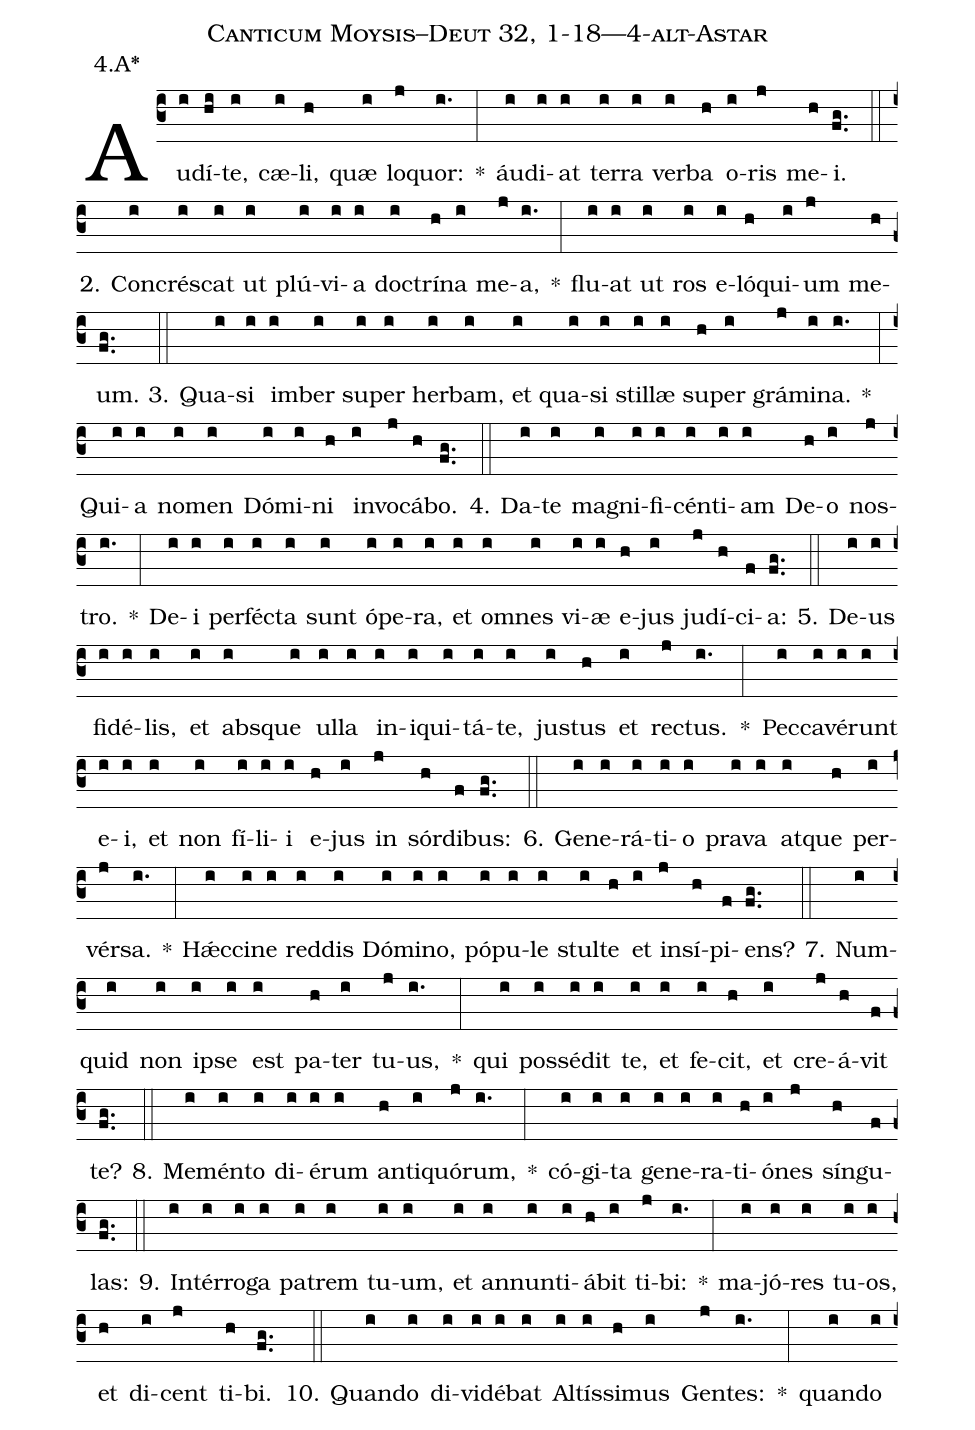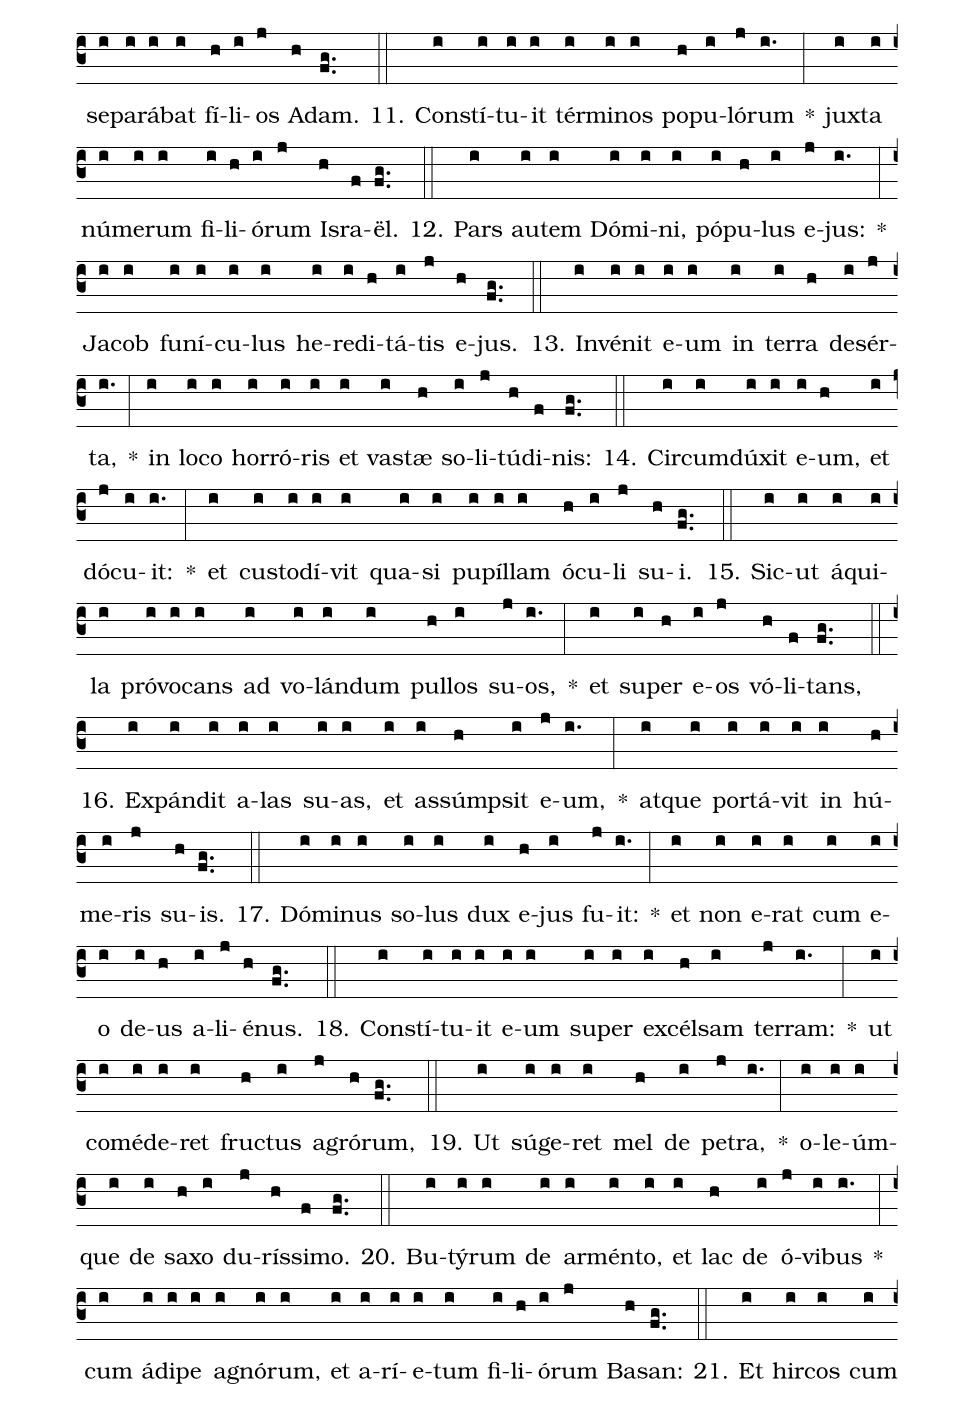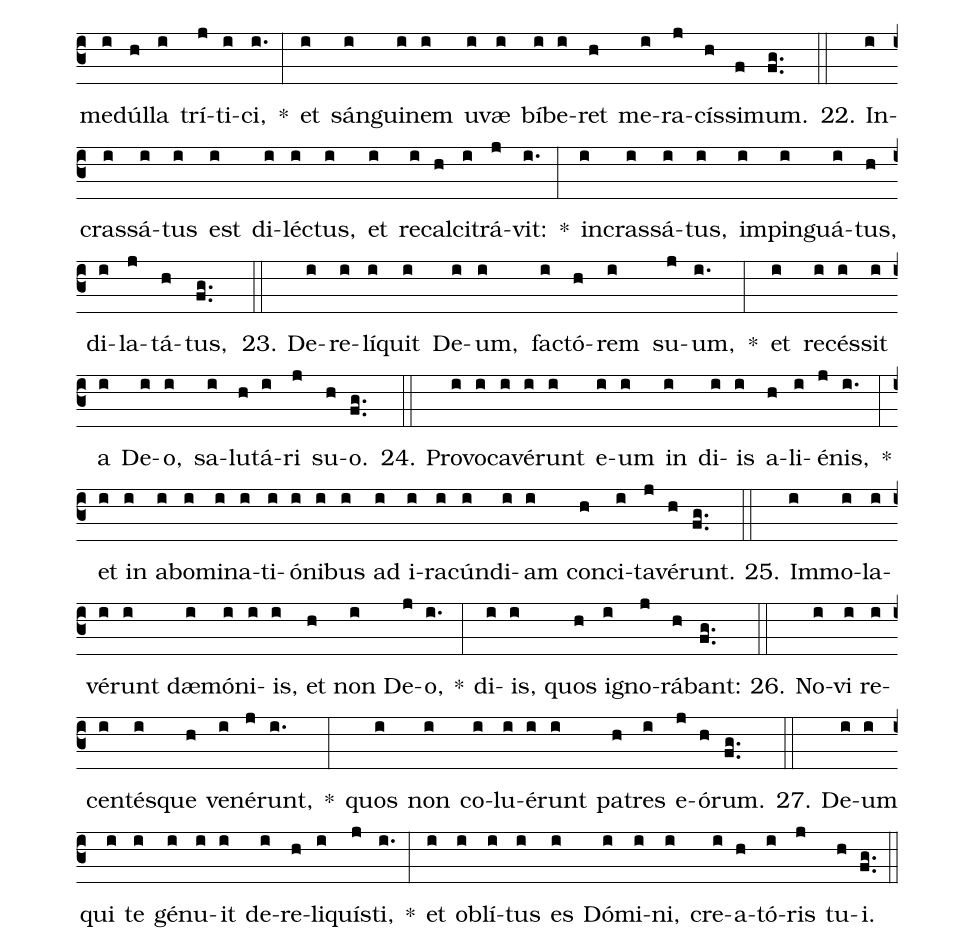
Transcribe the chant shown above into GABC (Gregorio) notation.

name: Canticum Moysis--Deut 32, 1-18---4-alt-Astar;
annotation: 4.A*;
%%
(c3)Au(i)dí(hi)te,(i) cæ(i)li,(h) quæ(i) lo(j)quor:(i.) *(:) áu(i)di(i)at(i) ter(i)ra(i) ver(i)ba(h) o(i)ris(j) me(h)i.(fg..) (::)
2. Con(i)crés(i)cat(i) ut(i) plú(i)vi(i)a(i) doc(i)trí(h)na(i) me(j)a,(i.) *(:) flu(i)at(i) ut(i) ros(i) e(i)ló(h)qui(i)um(j) me(h)um.(fg..) (::)
3. Qua(i)si(i) im(i)ber(i) su(i)per(i) her(i)bam,(i) et(i) qua(i)si(i) stil(i)læ(i) su(h)per(i) grá(j)mi(i)na.(i.) *(:) Qui(i)a(i) no(i)men(i) Dó(i)mi(i)ni(h) in(i)vo(j)cá(h)bo.(fg..) (::)
4. Da(i)te(i) ma(i)gni(i)fi(i)cén(i)ti(i)am(i) De(h)o(i) nos(j)tro.(i.) *(:) De(i)i(i) per(i)féc(i)ta(i) sunt(i) ó(i)pe(i)ra,(i) et(i) om(i)nes(i) vi(i)æ(i) e(h)jus(i) ju(j)dí(h)ci(f)a:(fg..) (::)
5. De(i)us(i) fi(i)dé(i)lis,(i) et(i) abs(i)que(i) ul(i)la(i) in(i)i(i)qui(i)tá(i)te,(i) jus(i)tus(h) et(i) rec(j)tus.(i.) *(:) Pec(i)ca(i)vé(i)runt(i) e(i)i,(i) et(i) non(i) fí(i)li(i)i(i) e(h)jus(i) in(j) sór(h)di(f)bus:(fg..) (::)
6. Ge(i)ne(i)rá(i)ti(i)o(i) pra(i)va(i) at(i)que(h) per(i)vér(j)sa.(i.) *(:) Hǽc(i)ci(i)ne(i) red(i)dis(i) Dó(i)mi(i)no,(i) pó(i)pu(i)le(i) stul(i)te(h) et(i) in(j)sí(h)pi(f)ens?(fg..) (::)
7. Num(i)quid(i) non(i) ip(i)se(i) est(i) pa(h)ter(i) tu(j)us,(i.) *(:) qui(i) pos(i)sé(i)dit(i) te,(i) et(i) fe(i)cit,(h) et(i) cre(j)á(h)vit(f) te?(fg..) (::)
8. Me(i)mén(i)to(i) di(i)é(i)rum(i) an(h)ti(i)quó(j)rum,(i.) *(:) có(i)gi(i)ta(i) ge(i)ne(i)ra(i)ti(h)ó(i)nes(j) sín(h)gu(f)las:(fg..) (::)
9. In(i)tér(i)ro(i)ga(i) pa(i)trem(i) tu(i)um,(i) et(i) an(i)nun(i)ti(i)á(h)bit(i) ti(j)bi:(i.) *(:) ma(i)jó(i)res(i) tu(i)os,(i) et(h) di(i)cent(j) ti(h)bi.(fg..) (::)
10. Quan(i)do(i) di(i)vi(i)dé(i)bat(i) Al(i)tís(i)si(h)mus(i) Gen(j)tes:(i.) *(:) quan(i)do(i) se(i)pa(i)rá(i)bat(i) fí(h)li(i)os(j) A(h)dam.(fg..) (::)
11. Con(i)stí(i)tu(i)it(i) tér(i)mi(i)nos(i) po(h)pu(i)ló(j)rum(i.) *(:) jux(i)ta(i) nú(i)me(i)rum(i) fi(i)li(h)ó(i)rum(j) Is(h)ra(f)ël.(fg..) (::)
12. Pars(i) au(i)tem(i) Dó(i)mi(i)ni,(i) pó(i)pu(h)lus(i) e(j)jus:(i.) *(:) Ja(i)cob(i) fu(i)ní(i)cu(i)lus(i) he(i)re(i)di(h)tá(i)tis(j) e(h)jus.(fg..) (::)
13. In(i)vé(i)nit(i) e(i)um(i) in(i) ter(i)ra(h) de(i)sér(j)ta,(i.) *(:) in(i) lo(i)co(i) hor(i)ró(i)ris(i) et(i) vas(i)tæ(h) so(i)li(j)tú(h)di(f)nis:(fg..) (::)
14. Cir(i)cum(i)dú(i)xit(i) e(i)um,(h) et(i) dó(j)cu(i)it:(i.) *(:) et(i) cus(i)to(i)dí(i)vit(i) qua(i)si(i) pu(i)píl(i)lam(i) ó(h)cu(i)li(j) su(h)i.(fg..) (::)
15. Sic(i)ut(i) á(i)qui(i)la(i) pró(i)vo(i)cans(i) ad(i) vo(i)lán(i)dum(i) pul(h)los(i) su(j)os,(i.) *(:) et(i) su(i)per(h) e(i)os(j) vó(h)li(f)tans,(fg..) (::)
16. Ex(i)pán(i)dit(i) a(i)las(i) su(i)as,(i) et(i) as(i)súmp(h)sit(i) e(j)um,(i.) *(:) at(i)que(i) por(i)tá(i)vit(i) in(i) hú(h)me(i)ris(j) su(h)is.(fg..) (::)
17. Dó(i)mi(i)nus(i) so(i)lus(i) dux(i) e(h)jus(i) fu(j)it:(i.) *(:) et(i) non(i) e(i)rat(i) cum(i) e(i)o(i) de(i)us(h) a(i)li(j)é(h)nus.(fg..) (::)
18. Con(i)stí(i)tu(i)it(i) e(i)um(i) su(i)per(i) ex(i)cél(h)sam(i) ter(j)ram:(i.) *(:) ut(i) com(i)é(i)de(i)ret(i) fruc(h)tus(i) a(j)gró(h)rum,(fg..) (::)
19. Ut(i) sú(i)ge(i)ret(i) mel(h) de(i) pe(j)tra,(i.) *(:) o(i)le(i)úm(i)que(i) de(i) sa(h)xo(i) du(j)rís(h)si(f)mo.(fg..) (::)
20. Bu(i)tý(i)rum(i) de(i) ar(i)mén(i)to,(i) et(i) lac(h) de(i) ó(j)vi(i)bus(i.) *(:) cum(i) á(i)di(i)pe(i) a(i)gnó(i)rum,(i) et(i) a(i)rí(i)e(i)tum(i) fi(i)li(h)ó(i)rum(j) Ba(h)san:(fg..) (::)
21. Et(i) hir(i)cos(i) cum(i) me(i)dúl(h)la(i) trí(j)ti(i)ci,(i.) *(:) et(i) sán(i)gui(i)nem(i) u(i)væ(i) bí(i)be(i)ret(h) me(i)ra(j)cís(h)si(f)mum.(fg..) (::)
22. In(i)cras(i)sá(i)tus(i) est(i) di(i)léc(i)tus,(i) et(i) re(i)cal(h)ci(i)trá(j)vit:(i.) *(:) in(i)cras(i)sá(i)tus,(i) im(i)pin(i)guá(i)tus,(h) di(i)la(j)tá(h)tus,(fg..) (::)
23. De(i)re(i)lí(i)quit(i) De(i)um,(i) fac(i)tó(h)rem(i) su(j)um,(i.) *(:) et(i) re(i)cés(i)sit(i) a(i) De(i)o,(i) sa(i)lu(h)tá(i)ri(j) su(h)o.(fg..) (::)
24. Pro(i)vo(i)ca(i)vé(i)runt(i) e(i)um(i) in(i) di(i)is(i) a(h)li(i)é(j)nis,(i.) *(:) et(i) in(i) ab(i)o(i)mi(i)na(i)ti(i)ó(i)ni(i)bus(i) ad(i) i(i)ra(i)cún(i)di(i)am(i) con(h)ci(i)ta(j)vé(h)runt.(fg..) (::)
25. Im(i)mo(i)la(i)vé(i)runt(i) dæ(i)mó(i)ni(i)is,(i) et(h) non(i) De(j)o,(i.) *(:) di(i)is,(i) quos(h) i(i)gno(j)rá(h)bant:(fg..) (::)
26. No(i)vi(i) re(i)cen(i)tés(i)que(h) ve(i)né(j)runt,(i.) *(:) quos(i) non(i) co(i)lu(i)é(i)runt(i) pa(h)tres(i) e(j)ó(h)rum.(fg..) (::)
27. De(i)um(i) qui(i) te(i) gé(i)nu(i)it(i) de(i)re(h)li(i)quís(j)ti,(i.) *(:) et(i) ob(i)lí(i)tus(i) es(i) Dó(i)mi(i)ni,(i) cre(i)a(h)tó(i)ris(j) tu(h)i.(fg..) (::)
